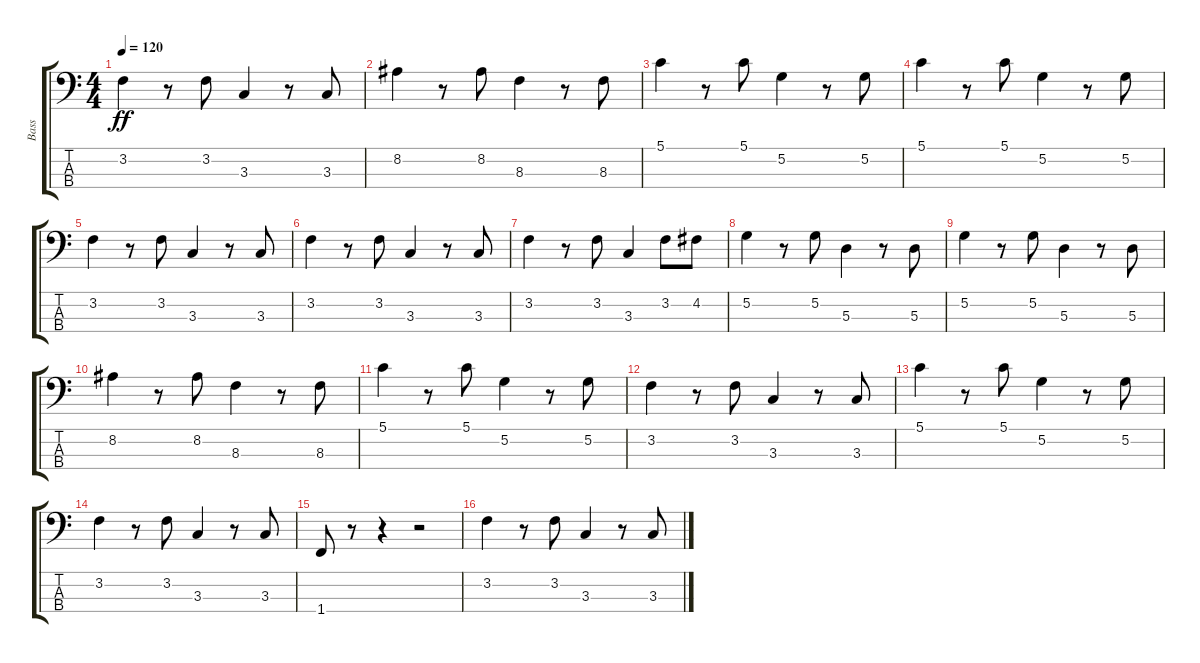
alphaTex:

\track ("Bass" "Bass") {instrument acousticbass}
\staff {score tabs}
\tuning (G2 D2 A1 E1) {hide}
\ts (4 4)
\tempo 120
\clef f4
\ks c
3.2.4{dy ff} r.8 3.2.8 3.3.4 r.8 3.3.8 |
8.2.4 r.8 8.2.8 8.3.4 r.8 8.3.8 |
5.1.4 r.8 5.1.8 5.2.4 r.8 5.2.8 |
5.1.4 r.8 5.1.8 5.2.4 r.8 5.2.8 |
3.2.4 r.8 3.2.8 3.3.4 r.8 3.3.8 |
3.2.4 r.8 3.2.8 3.3.4 r.8 3.3.8 |
3.2.4 r.8 3.2.8 3.3.4 3.2.8 4.2.8 |
5.2.4 r.8 5.2.8 5.3.4 r.8 5.3.8 |
5.2.4 r.8 5.2.8 5.3.4 r.8 5.3.8 |
8.2.4 r.8 8.2.8 8.3.4 r.8 8.3.8 |
5.1.4 r.8 5.1.8 5.2.4 r.8 5.2.8 |
3.2.4 r.8 3.2.8 3.3.4 r.8 3.3.8 |
5.1.4 r.8 5.1.8 5.2.4 r.8 5.2.8 |
3.2.4 r.8 3.2.8 3.3.4 r.8 3.3.8 |
1.4.8 r.8 r.4 r.2 |
3.2.4 r.8 3.2.8 3.3.4 r.8 3.3.8
